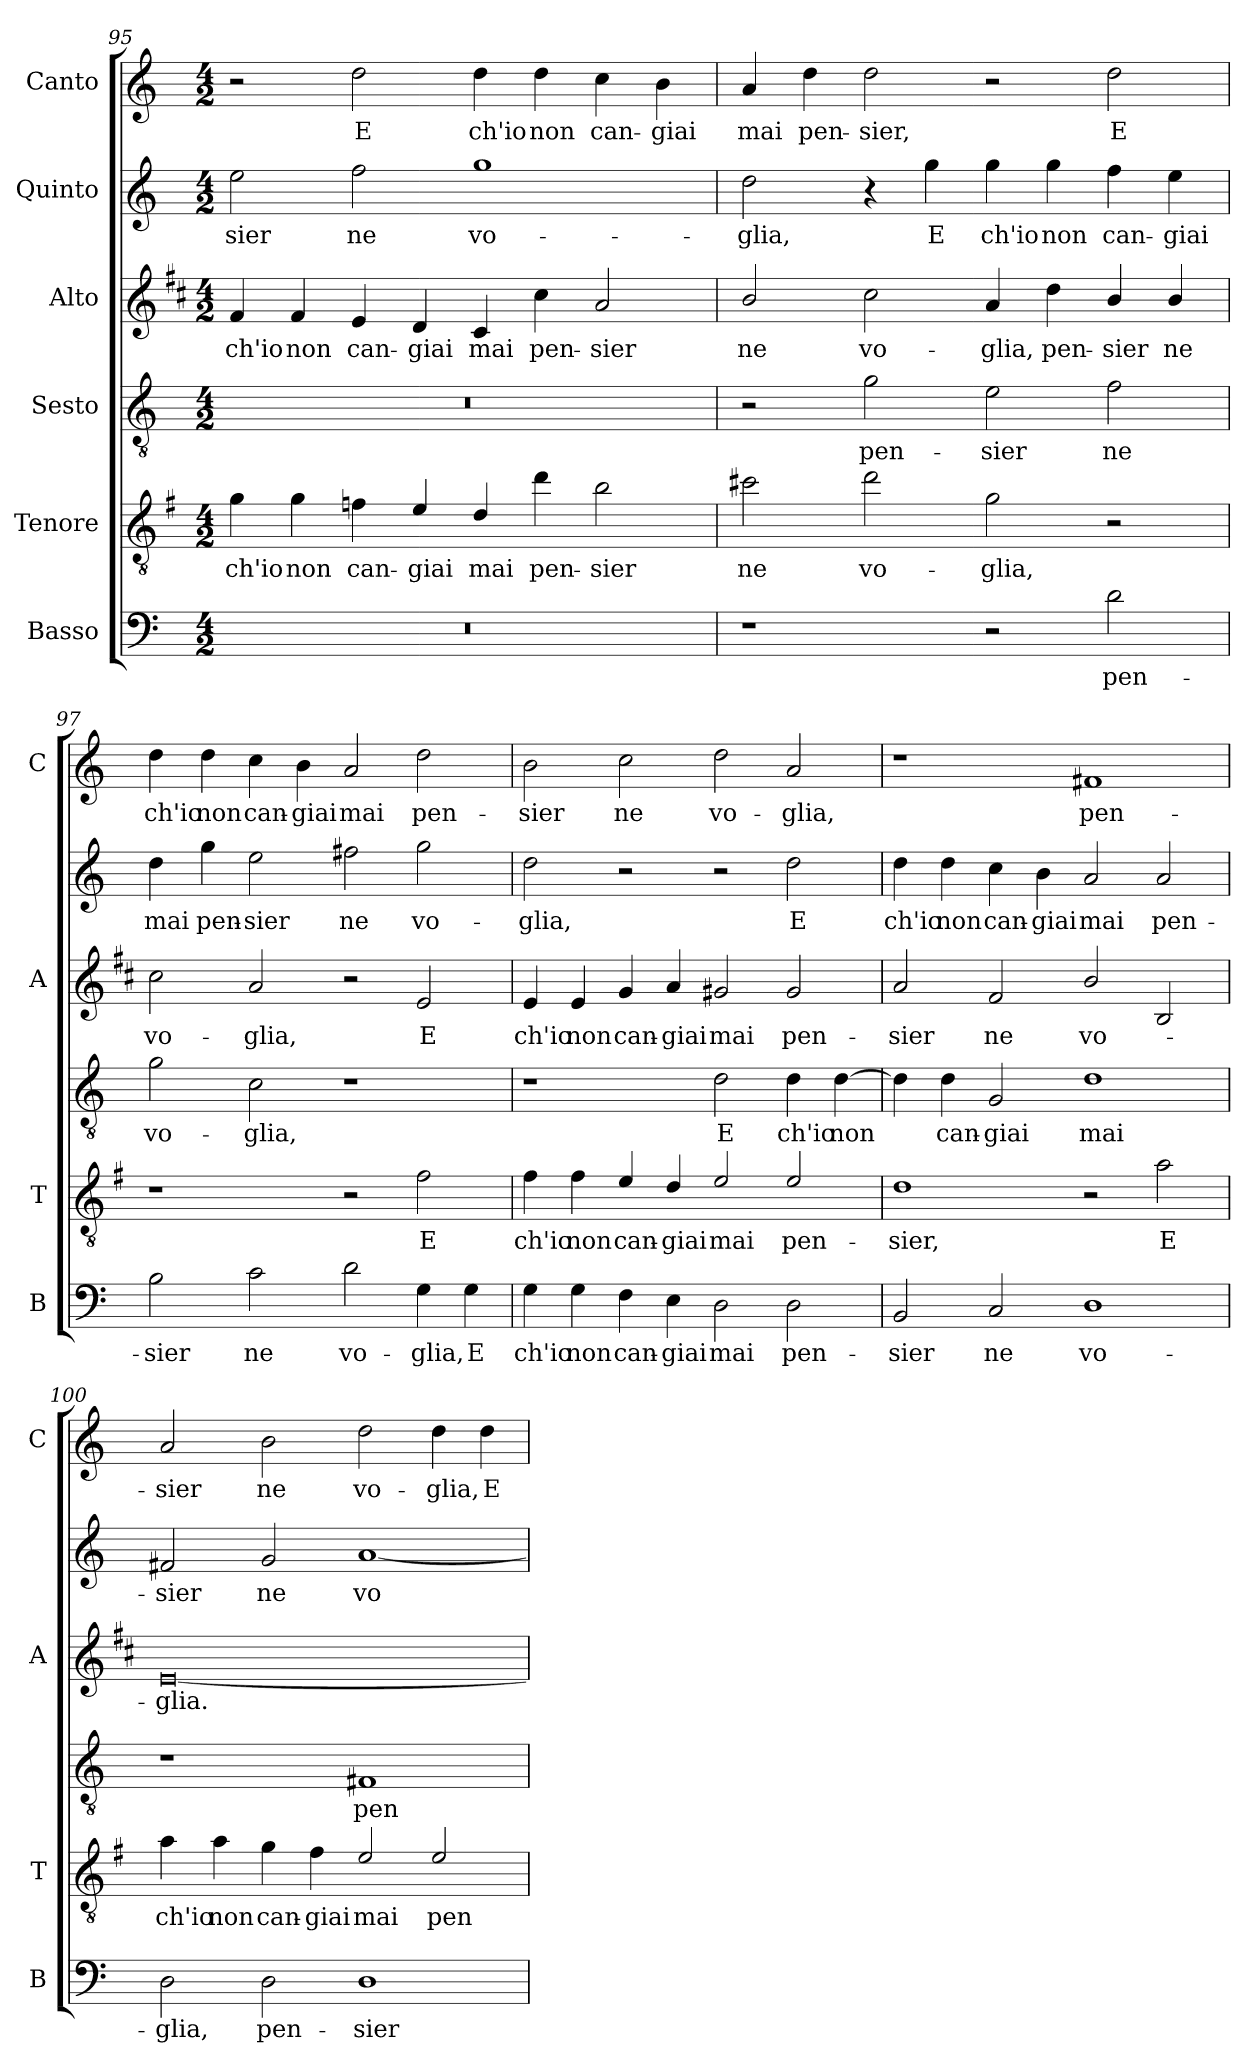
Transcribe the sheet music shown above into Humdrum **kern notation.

**kern	**text	**kern	**text	**kern	**text	**kern	**text	**kern	**text	**kern	**text
*part6	*part6	*part5	*part5	*part4	*part4	*part3	*part3	*part2	*part2	*part1	*part1
*staff6	*staff6	*staff5	*staff5	*staff4	*staff4	*staff3	*staff3	*staff2	*staff2	*staff1	*staff1
*I"Basso	*	*I"Tenore	*	*I"Sesto	*	*I"Alto	*	*I"Quinto	*	*I"Canto	*
*I'B	*	*I'T	*	*	*	*I'A	*	*	*	*I'C	*
*clefF4	*	*clefGv2	*	*clefGv2	*	*clefG2	*	*clefG2	*	*clefG2	*
*	*	*ITrd4c7	*	*	*	*ITrd1c2	*	*	*	*	*
*k[]	*	*k[]	*	*k[]	*	*k[]	*	*k[]	*	*k[]	*
*C:	*	*C:	*	*C:	*	*C:	*	*C:	*	*C:	*
*M4/2	*	*M4/2	*	*M4/2	*	*M4/2	*	*M4/2	*	*M4/2	*
=95	=95	=95	=95	=95	=95	=95	=95	=95	=95	=95	=95
!	!	!	!LO:LY:b	!	!	!	!LO:LY:b	!	!LO:LY:b	!	!
0r	.	4c\	ch'io	0r	.	4e/	ch'io	2ee\	-sier	2r	.
!	!	!	!LO:LY:b	!	!	!	!LO:LY:b	!	!	!	!
.	.	4c\	non	.	.	4e/	non	.	.	.	.
!	!	!	!LO:LY:b	!	!	!	!LO:LY:b	!	!LO:LY:b	!	!LO:LY:b
.	.	4B-X\	can-	.	.	4d/	can-	2ff\	ne	2dd\	E
!	!	!	!LO:LY:b	!	!	!	!LO:LY:b	!	!	!	!
.	.	4A/	-giai	.	.	4c/	-giai	.	.	.	.
!	!	!	!LO:LY:b	!	!	!	!LO:LY:b	!	!LO:LY:b	!	!LO:LY:b
.	.	4G/	mai	.	.	4B/	mai	1gg	vo-	4dd\	ch'io
!	!	!	!LO:LY:b	!	!	!	!LO:LY:b	!	!	!	!LO:LY:b
.	.	4g\	pen-	.	.	4b\	pen-	.	.	4dd\	non
!	!	!	!LO:LY:b	!	!	!	!LO:LY:b	!	!	!	!LO:LY:b
.	.	2e\	-sier	.	.	2g/	-sier	.	.	4cc\	can-
!	!	!	!	!	!	!	!	!	!	!	!LO:LY:b
.	.	.	.	.	.	.	.	.	.	4b\	-giai
=96	=96	=96	=96	=96	=96	=96	=96	=96	=96	=96	=96
!	!	!	!LO:LY:b	!	!	!	!LO:LY:b	!	!LO:LY:b	!	!LO:LY:b
1r	.	2f#X\	ne	2r	.	2a/	ne	2dd\	-glia,	4a/	mai
!	!	!	!	!	!	!	!	!	!	!	!LO:LY:b
.	.	.	.	.	.	.	.	.	.	4dd\	pen-
!	!	!	!LO:LY:b	!	!LO:LY:b	!	!LO:LY:b	!	!	!	!LO:LY:b
.	.	2g\	vo-	2g\	pen-	2b\	vo-	4r	.	2dd\	-sier,
!	!	!	!	!	!	!	!	!	!LO:LY:b	!	!
.	.	.	.	.	.	.	.	4gg\	E	.	.
!	!	!	!LO:LY:b	!	!LO:LY:b	!	!LO:LY:b	!	!LO:LY:b	!	!
2r	.	2c\	-glia,	2e\	-sier	4g/	-glia,	4gg\	ch'io	2r	.
!	!	!	!	!	!	!	!LO:LY:b	!	!LO:LY:b	!	!
.	.	.	.	.	.	4cc\	pen-	4gg\	non	.	.
!	!LO:LY:b	!	!	!	!LO:LY:b	!	!LO:LY:b	!	!LO:LY:b	!	!LO:LY:b
2d\	pen-	2r	.	2f\	ne	4a/	-sier	4ff\	can-	2dd\	E
!	!	!	!	!	!	!	!LO:LY:b	!	!LO:LY:b	!	!
.	.	.	.	.	.	4a/	ne	4ee\	-giai	.	.
=97	=97	=97	=97	=97	=97	=97	=97	=97	=97	=97	=97
!	!LO:LY:b	!	!	!	!LO:LY:b	!	!LO:LY:b	!	!LO:LY:b	!	!LO:LY:b
2B\	-sier	1r	.	2g\	vo-	2b\	vo-	4dd\	mai	4dd\	ch'io
!	!	!	!	!	!	!	!	!	!LO:LY:b	!	!LO:LY:b
.	.	.	.	.	.	.	.	4gg\	pen-	4dd\	non
!	!LO:LY:b	!	!	!	!LO:LY:b	!	!LO:LY:b	!	!LO:LY:b	!	!LO:LY:b
2c\	ne	.	.	2c\	-glia,	2g/	-glia,	2ee\	-sier	4cc\	can-
!	!	!	!	!	!	!	!	!	!	!	!LO:LY:b
.	.	.	.	.	.	.	.	.	.	4b\	-giai
!	!LO:LY:b	!	!	!	!	!	!	!	!LO:LY:b	!	!LO:LY:b
2d\	vo-	2r	.	1r	.	2r	.	2ff#X\	ne	2a/	mai
!	!LO:LY:b	!	!LO:LY:b	!	!	!	!LO:LY:b	!	!LO:LY:b	!	!LO:LY:b
4G\	-glia,	2B\	E	.	.	2d/	E	2gg\	vo-	2dd\	pen-
!	!LO:LY:b	!	!	!	!	!	!	!	!	!	!
4G\	E	.	.	.	.	.	.	.	.	.	.
!!LO:LB:g=z
=98	=98	=98	=98	=98	=98	=98	=98	=98	=98	=98	=98
!	!LO:LY:b	!	!LO:LY:b	!	!	!	!LO:LY:b	!	!LO:LY:b	!	!LO:LY:b
4G\	ch'io	4B\	ch'io	1r	.	4d/	ch'io	2dd\	-glia,	2b\	-sier
!	!LO:LY:b	!	!LO:LY:b	!	!	!	!LO:LY:b	!	!	!	!
4G\	non	4B\	non	.	.	4d/	non	.	.	.	.
!	!LO:LY:b	!	!LO:LY:b	!	!	!	!LO:LY:b	!	!	!	!LO:LY:b
4F\	can-	4A/	can-	.	.	4f/	can-	2r	.	2cc\	ne
!	!LO:LY:b	!	!LO:LY:b	!	!	!	!LO:LY:b	!	!	!	!
4E\	-giai	4G/	-giai	.	.	4g/	-giai	.	.	.	.
!	!LO:LY:b	!	!LO:LY:b	!	!LO:LY:b	!	!LO:LY:b	!	!	!	!LO:LY:b
2D\	mai	2A/	mai	2d\	E	2f#X/	mai	2r	.	2dd\	vo-
!	!LO:LY:b	!	!LO:LY:b	!	!LO:LY:b	!	!LO:LY:b	!	!LO:LY:b	!	!LO:LY:b
2D\	pen-	2A/	pen-	4d\	ch'io	2f#/	pen-	2dd\	E	2a/	-glia,
!	!	!	!	!	!LO:LY:b	!	!	!	!	!	!
.	.	.	.	[4d\	non	.	.	.	.	.	.
=99	=99	=99	=99	=99	=99	=99	=99	=99	=99	=99	=99
!	!LO:LY:b	!	!LO:LY:b	!	!	!	!LO:LY:b	!	!LO:LY:b	!	!
2BB/	-sier	1G	-sier,	4d\]	.	2g/	-sier	4dd\	ch'io	1r	.
!	!	!	!	!	!LO:LY:b	!	!	!	!LO:LY:b	!	!
.	.	.	.	4d\	can-	.	.	4dd\	non	.	.
!	!LO:LY:b	!	!	!	!LO:LY:b	!	!LO:LY:b	!	!LO:LY:b	!	!
2C/	ne	.	.	2G/	-giai	2e/	ne	4cc\	can-	.	.
!	!	!	!	!	!	!	!	!	!LO:LY:b	!	!
.	.	.	.	.	.	.	.	4b\	-giai	.	.
!	!LO:LY:b	!	!	!	!LO:LY:b	!	!LO:LY:b	!	!LO:LY:b	!	!LO:LY:b
1D	vo-	2r	.	1d	mai	2a/	vo-	2a/	mai	1f#X	pen-
!	!	!	!LO:LY:b	!	!	!	!	!	!LO:LY:b	!	!
.	.	2d\	E	.	.	2A/	.	2a/	pen-	.	.
=100	=100	=100	=100	=100	=100	=100	=100	=100	=100	=100	=100
!	!LO:LY:b	!	!LO:LY:b	!	!	!	!LO:LY:b	!	!LO:LY:b	!	!LO:LY:b
2D\	-glia,	4d\	ch'io	1r	.	[0d	-glia.	2f#X/	-sier	2a/	-sier
!	!	!	!LO:LY:b	!	!	!	!	!	!	!	!
.	.	4d\	non	.	.	.	.	.	.	.	.
!	!LO:LY:b	!	!LO:LY:b	!	!	!	!	!	!LO:LY:b	!	!LO:LY:b
2D\	pen-	4c\	can-	.	.	.	.	2g/	ne	2b\	ne
!	!	!	!LO:LY:b	!	!	!	!	!	!	!	!
.	.	4B\	-giai	.	.	.	.	.	.	.	.
!	!LO:LY:b	!	!LO:LY:b	!	!LO:LY:b	!	!	!	!LO:LY:b	!	!LO:LY:b
1D	-sier	2A/	mai	1F#X	pen-	.	.	[1a	vo-	2dd\	vo-
!	!	!	!LO:LY:b	!	!	!	!	!	!	!	!LO:LY:b
.	.	2A/	pen-	.	.	.	.	.	.	4dd\	-glia,
!	!	!	!	!	!	!	!	!	!	!	!LO:LY:b
.	.	.	.	.	.	.	.	.	.	4dd\	E
=	=	=	=	=	=	=	=	=	=	=	=
*-	*-	*-	*-	*-	*-	*-	*-	*-	*-	*-	*-
